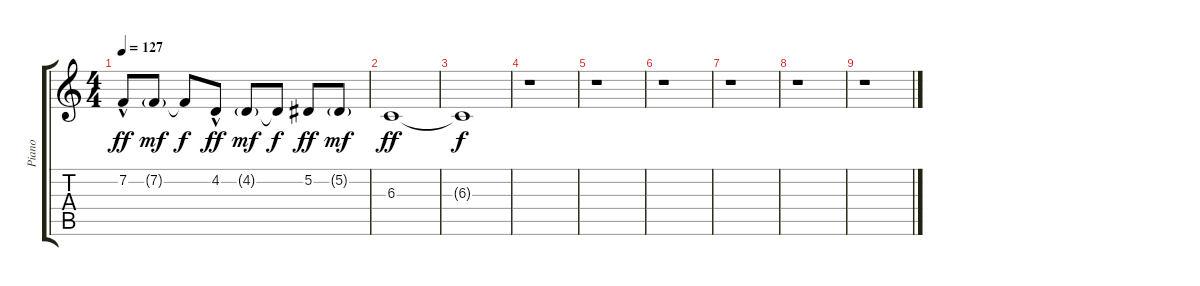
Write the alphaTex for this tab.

\track ("Piano" "Piano") {instrument brightacousticpiano}
\staff {score tabs}
\tuning (Eb4 Bb3 Gb3 Db3 Ab2 Eb2) {hide}
\ts (4 4)
\tempo 127
\clef g2
\ks c
7.2{hac}.8{dy ff} 7.2{g}.8{dy mf} 7.2{t}.8{dy f} 4.2{hac}.8{dy ff} 4.2{g}.8{dy mf} 4.2{t}.8{dy f} 5.2.8{dy ff} 5.2{g}.8{dy mf} |
6.3.1{dy ff} |
6.3{t}.1{dy f} |
r.1 |
r.1 |
r.1 |
r.1 |
r.1 |
r.1
